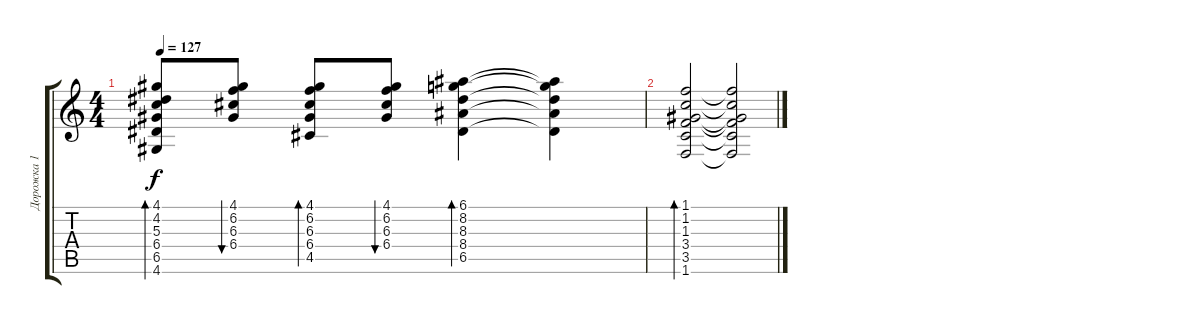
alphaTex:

\track ("Дорожка 1" "Дорожка 1") {instrument acousticguitarsteel}
\staff {score tabs}
\tuning (E4 B3 G3 D3 A2 E2) {hide}
\ts (4 4)
\tempo 127
\clef g2
\ks c
(4.1 4.2 5.3 6.4 6.5 4.6).8{bd 30 dy f} (4.1 6.2 6.3 6.4).8{bu 30} (4.1 6.2 6.3 6.4 4.5).8{bd 30} (4.1 6.2 6.3 6.4).8{bu 30} (6.1 8.2 8.3 8.4 6.5).4{bd 60} (6.1{t} 8.2{t} 8.3{t} 8.4{t} 6.5{t}).4 |
(1.1 1.2 1.3 3.4 3.5 1.6).2{bd 240} (1.1{t} 1.2{t} 1.3{t} 3.4{t} 3.5{t} 1.6{t}).2
